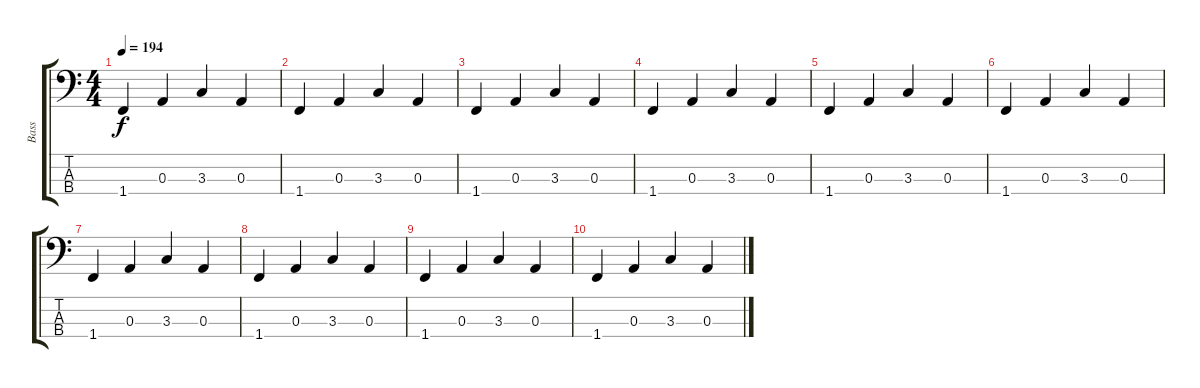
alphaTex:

\track ("Bass" "Bass") {instrument electricbassfinger}
\staff {score tabs}
\tuning (G2 D2 A1 E1) {hide}
\ts (4 4)
\tempo 194
\clef f4
\ks c
1.4.4{dy f} 0.3.4 3.3.4 0.3.4 |
1.4.4 0.3.4 3.3.4 0.3.4 |
1.4.4 0.3.4 3.3.4 0.3.4 |
1.4.4 0.3.4 3.3.4 0.3.4 |
1.4.4 0.3.4 3.3.4 0.3.4 |
1.4.4 0.3.4 3.3.4 0.3.4 |
1.4.4 0.3.4 3.3.4 0.3.4 |
1.4.4 0.3.4 3.3.4 0.3.4 |
1.4.4 0.3.4 3.3.4 0.3.4 |
1.4.4 0.3.4 3.3.4 0.3.4
